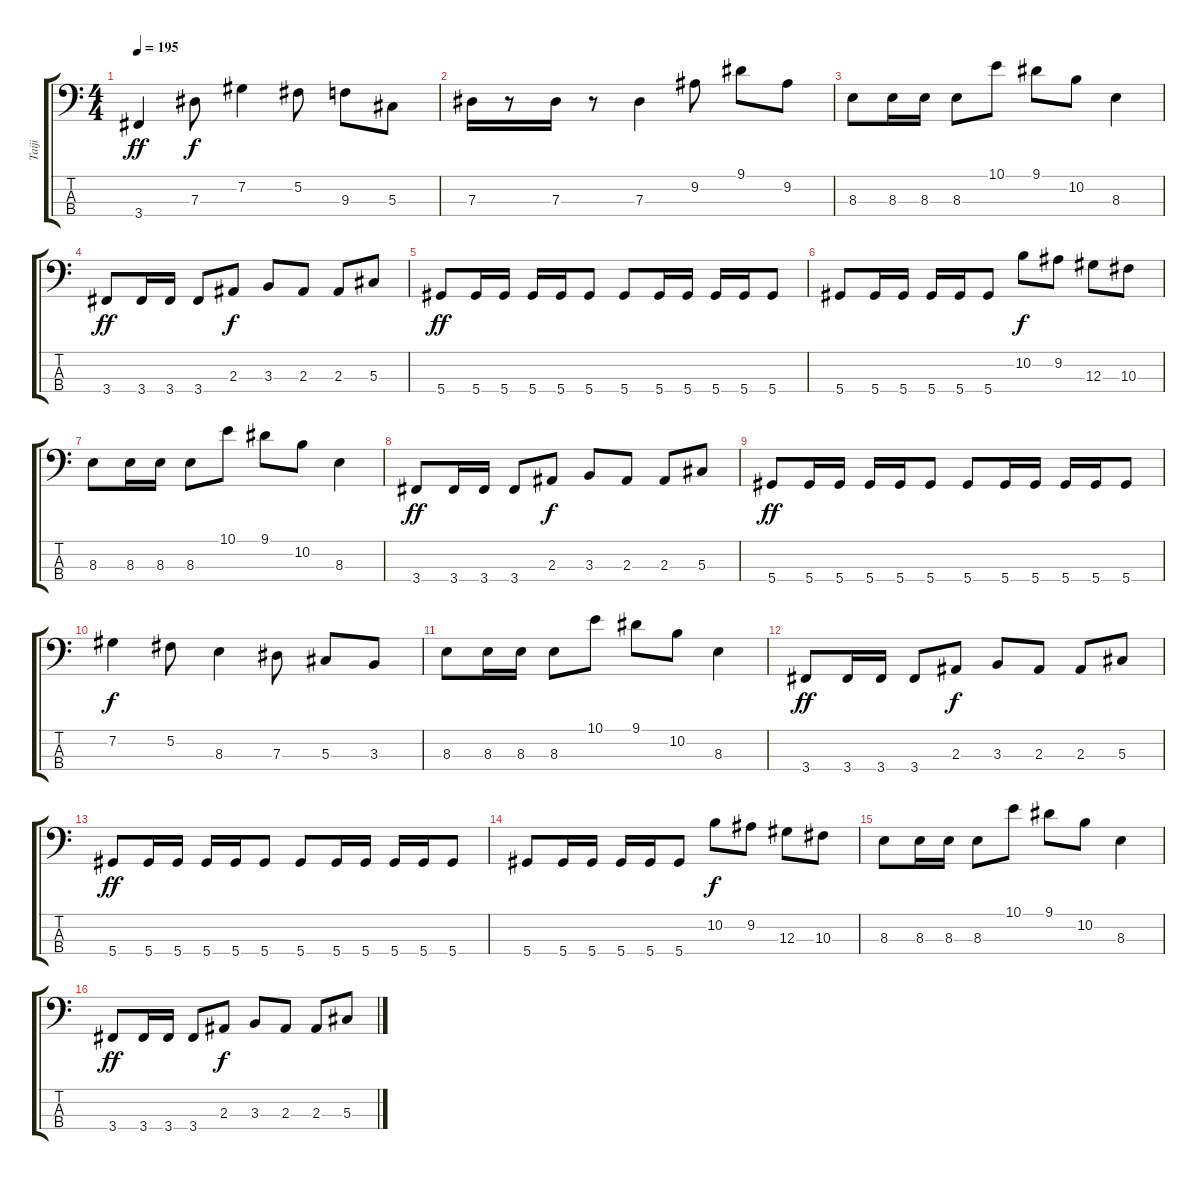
\track ("Taiji" "Taiji") {instrument electricbasspick}
\staff {score tabs}
\tuning (Gb2 Db2 Ab1 Eb1) {hide}
\ts (4 4)
\tempo 195
\clef f4
\ks c
3.4.4{dy ff} 7.3.8{dy f} 7.2.4 5.2.8 9.3.8 5.3.8 |
7.3.16 r.8 7.3.16 r.8 7.3.4 9.2.8 9.1.8 9.2.8 |
8.3.8 8.3.16 8.3.16 8.3.8 10.1.8 9.1.8 10.2.8 8.3.4 |
3.4.8{dy ff} 3.4.16 3.4.16 3.4.8 2.3.8{dy f} 3.3.8 2.3.8 2.3.8 5.3.8 |
5.4.8{dy ff} 5.4.16 5.4.16 5.4.16 5.4.16 5.4.8 5.4.8 5.4.16 5.4.16 5.4.16 5.4.16 5.4.8 |
5.4.8 5.4.16 5.4.16 5.4.16 5.4.16 5.4.8 10.2.8{dy f} 9.2.8 12.3.8 10.3.8 |
8.3.8 8.3.16 8.3.16 8.3.8 10.1.8 9.1.8 10.2.8 8.3.4 |
3.4.8{dy ff} 3.4.16 3.4.16 3.4.8 2.3.8{dy f} 3.3.8 2.3.8 2.3.8 5.3.8 |
5.4.8{dy ff} 5.4.16 5.4.16 5.4.16 5.4.16 5.4.8 5.4.8 5.4.16 5.4.16 5.4.16 5.4.16 5.4.8 |
7.2.4{dy f} 5.2.8 8.3.4 7.3.8 5.3.8 3.3.8 |
8.3.8 8.3.16 8.3.16 8.3.8 10.1.8 9.1.8 10.2.8 8.3.4 |
3.4.8{dy ff} 3.4.16 3.4.16 3.4.8 2.3.8{dy f} 3.3.8 2.3.8 2.3.8 5.3.8 |
5.4.8{dy ff} 5.4.16 5.4.16 5.4.16 5.4.16 5.4.8 5.4.8 5.4.16 5.4.16 5.4.16 5.4.16 5.4.8 |
5.4.8 5.4.16 5.4.16 5.4.16 5.4.16 5.4.8 10.2.8{dy f} 9.2.8 12.3.8 10.3.8 |
8.3.8 8.3.16 8.3.16 8.3.8 10.1.8 9.1.8 10.2.8 8.3.4 |
3.4.8{dy ff} 3.4.16 3.4.16 3.4.8 2.3.8{dy f} 3.3.8 2.3.8 2.3.8 5.3.8
